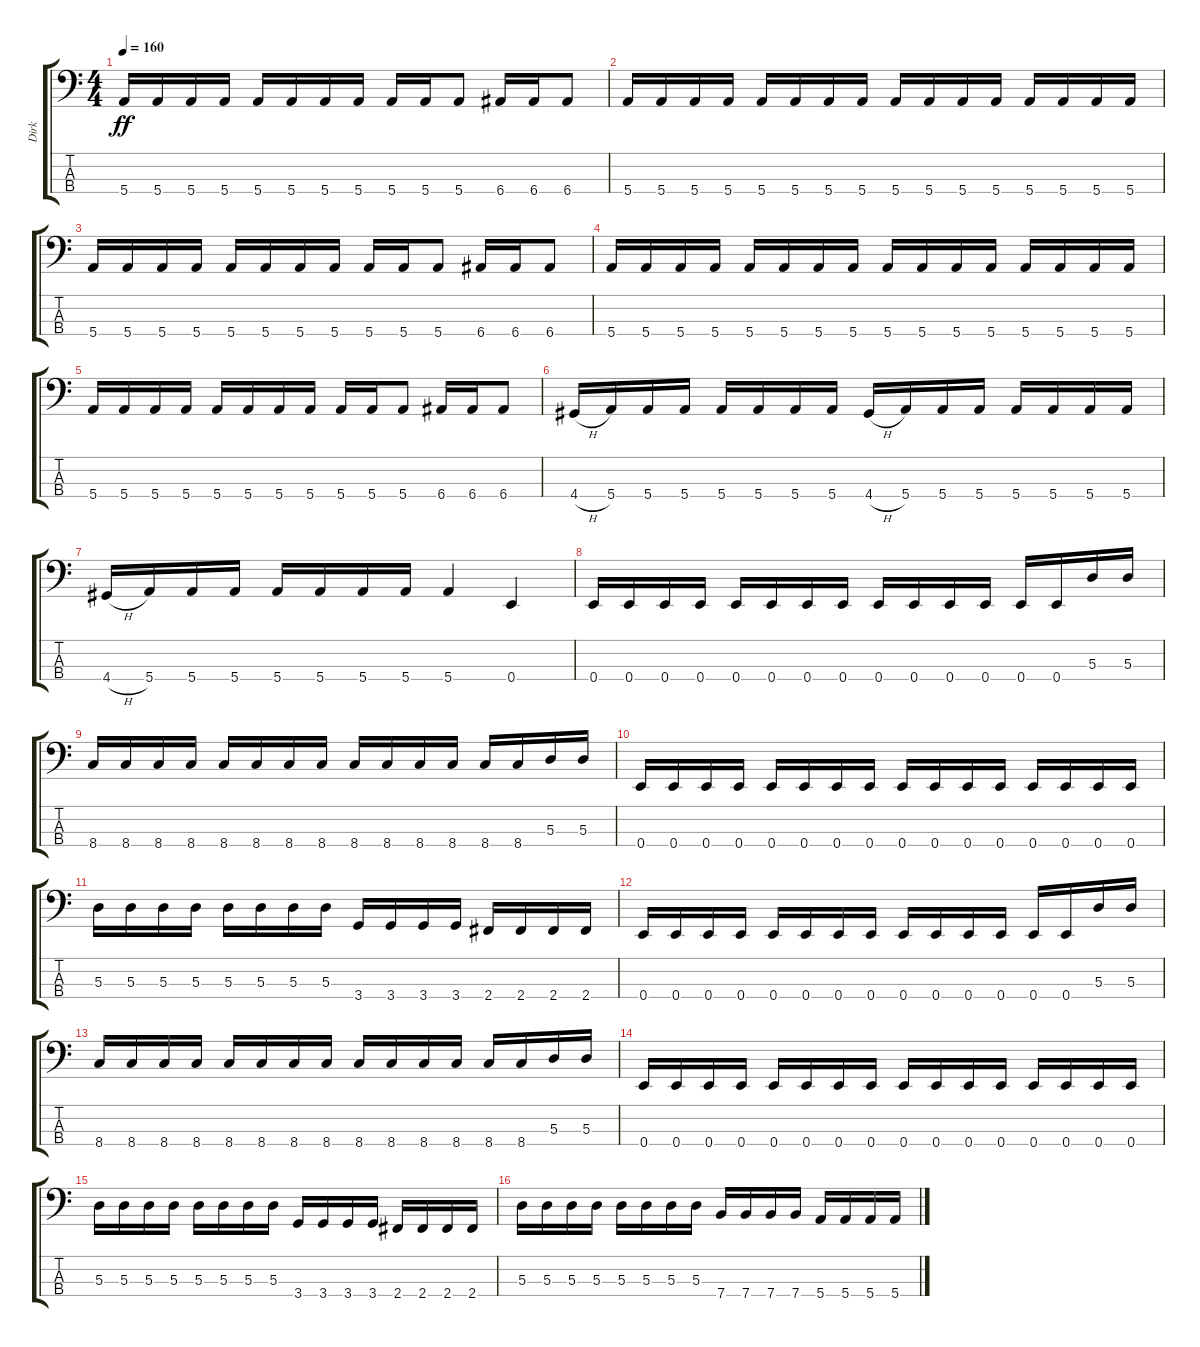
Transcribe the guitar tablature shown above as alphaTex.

\track ("Dirk" "Dirk") {instrument electricbasspick}
\staff {score tabs}
\tuning (G2 D2 A1 E1) {hide}
\ts (4 4)
\tempo 160
\clef f4
\ks c
5.4.16{dy ff} 5.4.16 5.4.16 5.4.16 5.4.16 5.4.16 5.4.16 5.4.16 5.4.16 5.4.16 5.4.8 6.4.16 6.4.16 6.4.8 |
5.4.16 5.4.16 5.4.16 5.4.16 5.4.16 5.4.16 5.4.16 5.4.16 5.4.16 5.4.16 5.4.16 5.4.16 5.4.16 5.4.16 5.4.16 5.4.16 |
5.4.16 5.4.16 5.4.16 5.4.16 5.4.16 5.4.16 5.4.16 5.4.16 5.4.16 5.4.16 5.4.8 6.4.16 6.4.16 6.4.8 |
5.4.16 5.4.16 5.4.16 5.4.16 5.4.16 5.4.16 5.4.16 5.4.16 5.4.16 5.4.16 5.4.16 5.4.16 5.4.16 5.4.16 5.4.16 5.4.16 |
5.4.16 5.4.16 5.4.16 5.4.16 5.4.16 5.4.16 5.4.16 5.4.16 5.4.16 5.4.16 5.4.8 6.4.16 6.4.16 6.4.8 |
4.4{h}.16 5.4.16 5.4.16 5.4.16 5.4.16 5.4.16 5.4.16 5.4.16 4.4{h}.16 5.4.16 5.4.16 5.4.16 5.4.16 5.4.16 5.4.16 5.4.16 |
4.4{h}.16 5.4.16 5.4.16 5.4.16 5.4.16 5.4.16 5.4.16 5.4.16 5.4.4 0.4.4 |
0.4.16 0.4.16 0.4.16 0.4.16 0.4.16 0.4.16 0.4.16 0.4.16 0.4.16 0.4.16 0.4.16 0.4.16 0.4.16 0.4.16 5.3.16 5.3.16 |
8.4.16 8.4.16 8.4.16 8.4.16 8.4.16 8.4.16 8.4.16 8.4.16 8.4.16 8.4.16 8.4.16 8.4.16 8.4.16 8.4.16 5.3.16 5.3.16 |
0.4.16 0.4.16 0.4.16 0.4.16 0.4.16 0.4.16 0.4.16 0.4.16 0.4.16 0.4.16 0.4.16 0.4.16 0.4.16 0.4.16 0.4.16 0.4.16 |
5.3.16 5.3.16 5.3.16 5.3.16 5.3.16 5.3.16 5.3.16 5.3.16 3.4.16 3.4.16 3.4.16 3.4.16 2.4.16 2.4.16 2.4.16 2.4.16 |
0.4.16 0.4.16 0.4.16 0.4.16 0.4.16 0.4.16 0.4.16 0.4.16 0.4.16 0.4.16 0.4.16 0.4.16 0.4.16 0.4.16 5.3.16 5.3.16 |
8.4.16 8.4.16 8.4.16 8.4.16 8.4.16 8.4.16 8.4.16 8.4.16 8.4.16 8.4.16 8.4.16 8.4.16 8.4.16 8.4.16 5.3.16 5.3.16 |
0.4.16 0.4.16 0.4.16 0.4.16 0.4.16 0.4.16 0.4.16 0.4.16 0.4.16 0.4.16 0.4.16 0.4.16 0.4.16 0.4.16 0.4.16 0.4.16 |
5.3.16 5.3.16 5.3.16 5.3.16 5.3.16 5.3.16 5.3.16 5.3.16 3.4.16 3.4.16 3.4.16 3.4.16 2.4.16 2.4.16 2.4.16 2.4.16 |
5.3.16 5.3.16 5.3.16 5.3.16 5.3.16 5.3.16 5.3.16 5.3.16 7.4.16 7.4.16 7.4.16 7.4.16 5.4.16 5.4.16 5.4.16 5.4.16
